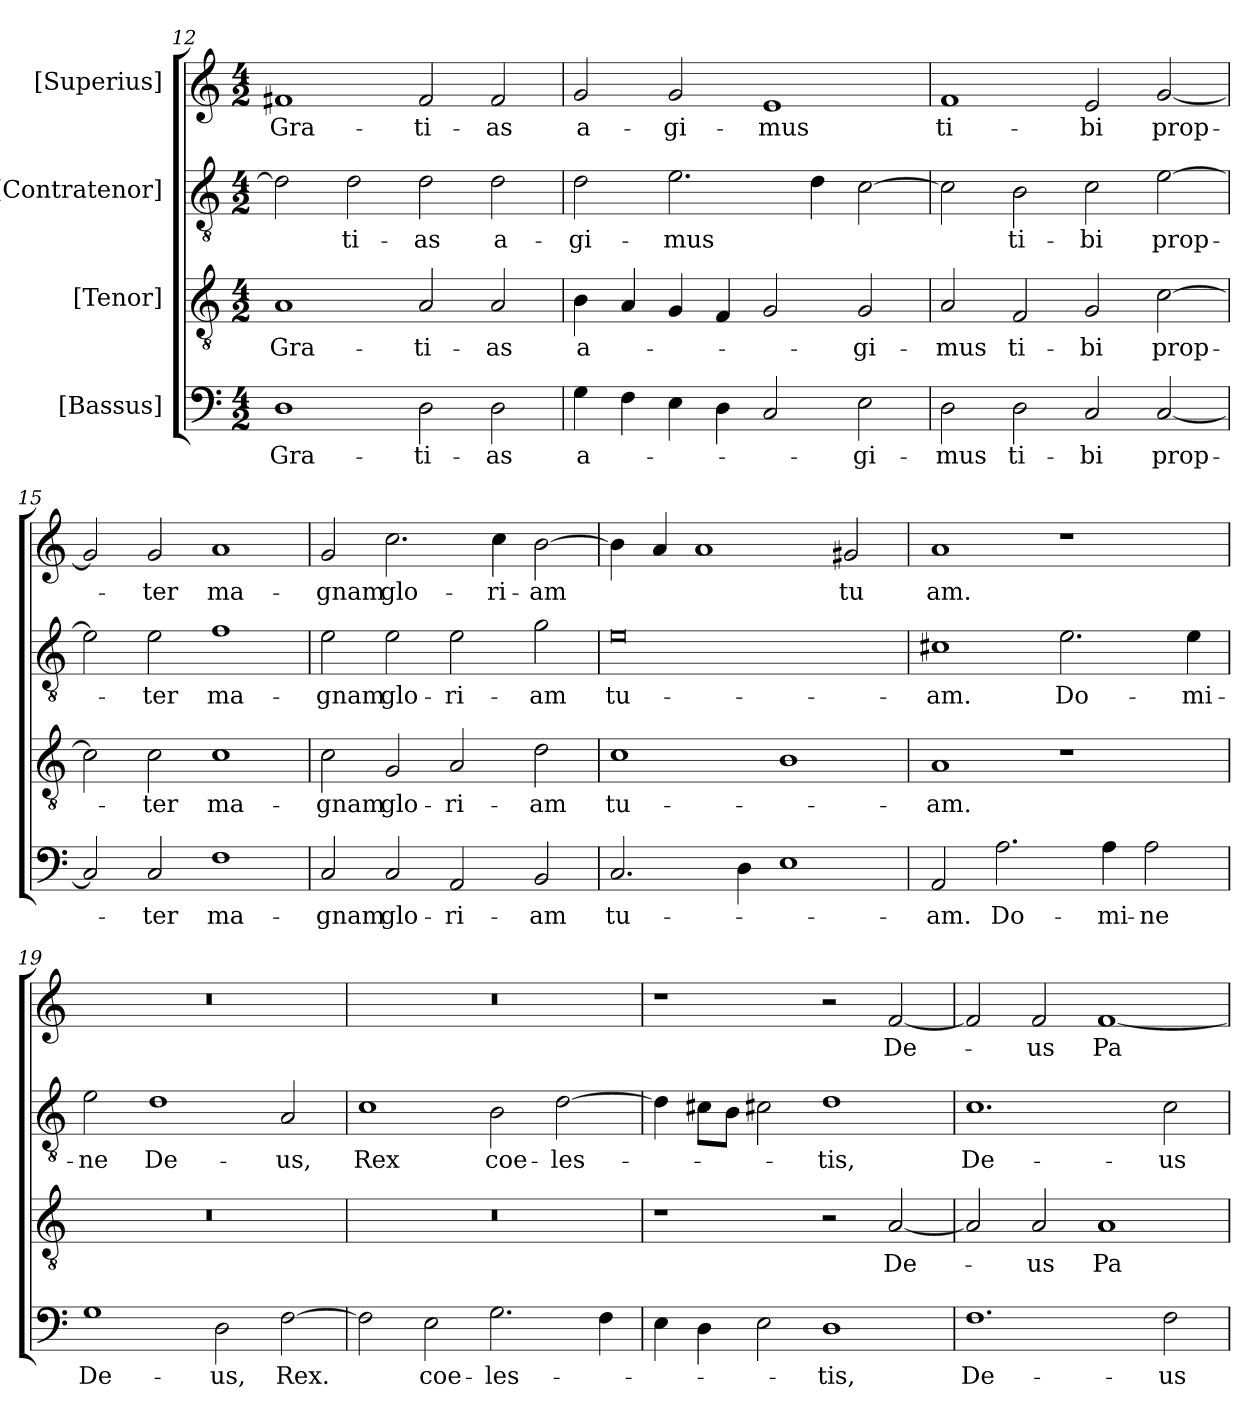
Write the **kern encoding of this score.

**kern	**text	**kern	**text	**kern	**text	**kern	**text
*part4	*part4	*part3	*part3	*part2	*part2	*part1	*part1
*staff4	*staff4	*staff3	*staff3	*staff2	*staff2	*staff1	*staff1
*I"[Bassus]	*	*I"[Tenor]	*	*I"[Contratenor]	*	*I"[Superius]	*
*clefF4	*	*clefGv2	*	*clefGv2	*	*clefG2	*
*k[]	*	*k[]	*	*k[]	*	*k[]	*
*M4/2	*	*M4/2	*	*M4/2	*	*M4/2	*
=12	=12	=12	=12	=12	=12	=12	=12
1D\	Gra-	1A/	Gra-	2d\]	.	1f#X/	Gra-
.	.	.	.	2d\	-ti-	.	.
2D\	-ti-	2A/	-ti-	2d\	-as	2f#/	-ti-
2D\	-as	2A/	-as	2d\	a-	2f#/	-as
=13	=13	=13	=13	=13	=13	=13	=13
4G\	a-	4B\	a-	2d\	-gi-	2g/	a-
4F\	.	4A/	.	.	.	.	.
4E\	.	4G/	.	2.e\	-mus	2g/	-gi-
4D\	.	4F/	.	.	.	.	.
2C/	.	2G/	.	.	.	1e/	-mus
.	.	.	.	4d\	.	.	.
2E\	-gi-	2G/	-gi-	[2c\	.	.	.
=14	=14	=14	=14	=14	=14	=14	=14
2D\	-mus	2A/	-mus	2c\]	.	1f/	ti-
2D\	ti-	2F/	ti-	2B\	ti-	.	.
2C/	-bi	2G/	-bi	2c\	-bi	2e/	-bi
[2C/	prop-	[2c\	prop-	[2e\	prop-	[2g/	prop-
=15	=15	=15	=15	=15	=15	=15	=15
2C/]	.	2c\]	.	2e\]	.	2g/]	.
2C/	-ter	2c\	-ter	2e\	-ter	2g/	-ter
1F/	ma-	1c/	ma-	1f/	ma-	1a/	ma-
=16	=16	=16	=16	=16	=16	=16	=16
2C/	-gnam	2c\	-gnam	2e\	-gnam	2g/	-gnam
2C/	glo-	2G/	glo-	2e\	glo-	2.cc\	glo-
2AA/	-ri-	2A/	-ri-	2e\	-ri-	.	.
.	.	.	.	.	.	4cc\	-ri-
2BB/	-am	2d\	-am	2g\	-am	[2b\	-am
=17	=17	=17	=17	=17	=17	=17	=17
2.C/	tu-	1c/	tu-	0e\	tu-	4b\]	.
.	.	.	.	.	.	4a/	.
.	.	.	.	.	.	1a/	.
4D\	.	.	.	.	.	.	.
1E/	.	1B\	.	.	.	.	.
.	.	.	.	.	.	2g#X/	tu
=18	=18	=18	=18	=18	=18	=18	=18
2AA/	-am.	1A/	-am.	1c#X/	-am.	1a/	am.
2.A\	Do-	.	.	.	.	.	.
.	.	1r	.	2.e\	Do-	1r	.
4A\	-mi-	.	.	.	.	.	.
2A\	-ne	.	.	.	.	.	.
.	.	.	.	4e\	-mi-	.	.
=19	=19	=19	=19	=19	=19	=19	=19
1G/	De-	0r	.	2e\	-ne	0r	.
.	.	.	.	1d/	De-	.	.
2D\	-us,	.	.	.	.	.	.
[2F\	Rex.	.	.	2A/	-us,	.	.
=20	=20	=20	=20	=20	=20	=20	=20
2F\]	.	0r	.	1c/	Rex	0r	.
2E\	coe-	.	.	.	.	.	.
2.G\	-les-	.	.	2B\	coe-	.	.
.	.	.	.	[2d\	-les-	.	.
4F\	.	.	.	.	.	.	.
=21	=21	=21	=21	=21	=21	=21	=21
4E\	.	1r	.	4d\]	.	1r	.
4D\	.	.	.	8c#X\L	.	.	.
.	.	.	.	8B\J	.	.	.
2E\	.	.	.	2c#X\	.	.	.
1D\	-tis,	2r	.	1d/	-tis,	2r	.
.	.	[2A/	De-	.	.	[2f/	De-
=22	=22	=22	=22	=22	=22	=22	=22
1.F/	De-	2A/]	.	1.c/	De-	2f/]	.
.	.	2A/	-us	.	.	2f/	-us
.	.	1A/	Pa-	.	.	[1f/	Pa-
2F\	-us	.	.	2c\	-us	.	.
=	=	=	=	=	=	=	=
*-	*-	*-	*-	*-	*-	*-	*-
